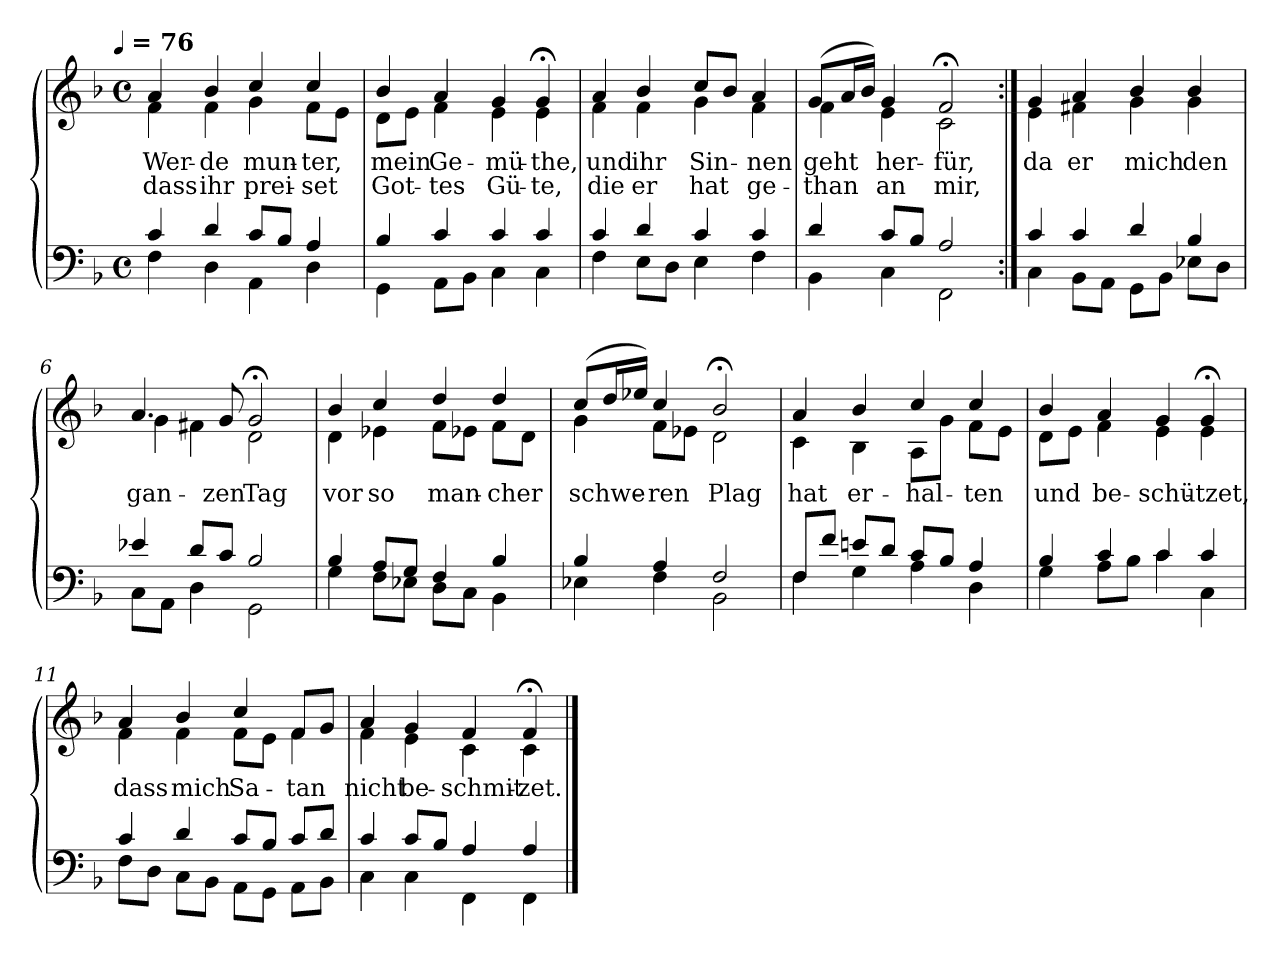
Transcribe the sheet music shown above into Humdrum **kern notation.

**kern	**kern	**text	**text	**dynam
*part1	*part1	*part1	*part1	*part1
*staff2	*staff1	*staff1	*staff1	*staff1/2
*clefF4	*clefG2	*	*	*
*k[b-]	*k[b-]	*	*	*
!!LO:TX:omd:t=[quarter] = 76
*M4/4	*M4/4	*	*	*
*met(c)	*met(c)	*	*	*
*MM76	*MM76	*	*	*
=1	=1	=1	=1	=1
*^	*^	*	*	*
4c	4F	4a	4f	Wer-	dass	.
4d	4D	4b-	4f	-de	ihr	.
8cL	4AA	4cc	4g	mun-	prei-	.
8B-J	.	.	.	.	.	.
4A	4D	4cc	8fL	-ter,	-set	.
.	.	.	8eJ	.	.	.
=2	=2	=2	=2	=2	=2	=2
4B-	4GG	4b-	8dL	mein	Got-	.
.	.	.	8eJ	.	.	.
4c	8AAL	4a	4f	Ge-	-tes	.
.	8BB-J	.	.	.	.	.
4c	4C	4g	4e	-mü-	Gü-	.
4c	4C	4g;<	4e	-the,	-te,	.
=3	=3	=3	=3	=3	=3	=3
4c	4F	4a	4f	und	die	.
4d	8EL	4b-	4f	ihr	er	.
.	8DJ	.	.	.	.	.
4c	4E	8ccL	4g	Sin-	hat	.
.	.	8b-J	.	.	.	.
4c	4F	4a	4f	-nen	ge-	♩ = 75
=4	=4	=4	=4	=4	=4	=4
*	*	*MM72	*	*	*	*
4d	4BB-	(8gL	4f	geht	-than	.
.	.	16aL	.	.	.	.
.	.	16b-JJ)	.	.	.	.
8cL	4C	4g	4e	her-	an	.
8B-J	.	.	.	.	.	.
2A	2FF	2f;<	2c	-für,	mir,	.
!!LO:LB:g=z	!!
=5:|!	=5:|!	=5:|!	=5:|!	=5:|!	=5:|!	=5:|!
*	*	*MM75	*	*	*	*
4c	4C	4g	4e	da	.	.
4c	8BB-L	4a	4f#X	er	.	.
.	8AAJ	.	.	.	.	.
4d	8GGL	4b-	4g	mich	.	.
.	8BB-J	.	.	.	.	.
4B-	8E-XL	4b-	4g	den	.	.
.	8DJ	.	.	.	.	.
=6	=6	=6	=6	=6	=6	=6
4e-X	8CL	4.a	4g	gan-	.	.
.	8AAJ	.	.	.	.	.
8dL	4D	.	4f#X	.	.	.
8cJ	.	8g	.	-zen	.	.
2B-	2GG	2g;<	2d	Tag	.	.
=7	=7	=7	=7	=7	=7	=7
*	*	*MM73	*	*	*	*
4B-	4G	4b-	4d	vor	.	.
8AL	8FL	4cc	4e-X	so	.	.
8GJ	8E-XJ	.	.	.	.	.
4F	8DL	4dd	8fL	man-	.	.
.	8CJ	.	8e-XJ	.	.	.
4B-	4BB-	4dd	8fL	-cher	.	.
.	.	.	8dJ	.	.	.
=8	=8	=8	=8	=8	=8	=8
*	*	*MM70	*	*	*	*
4B-	4E-X	(8ccL	4g	schwe-	.	.
.	.	16ddL	.	.	.	.
.	.	16ee-XJJ)	.	.	.	.
4A	4F	4cc	8fL	-ren	.	.
.	.	.	8e-XJ	.	.	.
2F	2BB-	2b-;<	2d	Plag	.	.
!!LO:LB:g=z	!!
=9	=9	=9	=9	=9	=9	=9
*	*	*MM73	*	*	*	*
8FL	4F	4a	4c	hat	.	.
8fJ	.	.	.	.	.	.
8enL	4G	4b-	4B-	er-	.	.
8dJ	.	.	.	.	.	.
8cL	4A	4cc	8AL	-hal-	.	.
8B-J	.	.	8gJ	.	.	.
4A	4D	4cc	8fL	-ten	.	.
.	.	.	8eJ	.	.	.
=10	=10	=10	=10	=10	=10	=10
4B-	4G	4b-	8dL	und	.	.
.	.	.	8eJ	.	.	.
4c	8AL	4a	4f	be-	.	.
.	8B-J	.	.	.	.	.
4c	4c	4g	4e	-schü-	.	♩ = 70
4c	4C	4g;<	4e	-tzet,	.	.
=11	=11	=11	=11	=11	=11	=11
*	*	*MM73	*	*	*	*
4c	8FL	4a	4f	dass	.	.
.	8DJ	.	.	.	.	.
4d	8CL	4b-	4f	mich	.	.
.	8BB-J	.	.	.	.	.
8cL	8AAL	4cc	8fL	Sa-	.	.
8B-J	8GGJ	.	8eJ	.	.	.
8cL	8AAL	8fL	4f	-tan	.	♩ =71
8dJ	8BB-J	8gJ	.	.	.	.
=12	=12	=12	=12	=12	=12	=12
*	*	*MM68	*	*	*	*
4c	4C	4a	4f	nicht	.	.
8cL	4C	4g	4e	be-	.	♩ = 62
8B-J	.	.	.	.	.	.
4A	4FF	4f	4c	-schmit-	.	♩ = 60
4A	4FF	4f;<	4c	-zet.	.	.
*v	*v	*	*	*	*	*
*	*v	*v	*	*	*
==	==	==	==	==
*-	*-	*-	*-	*-
